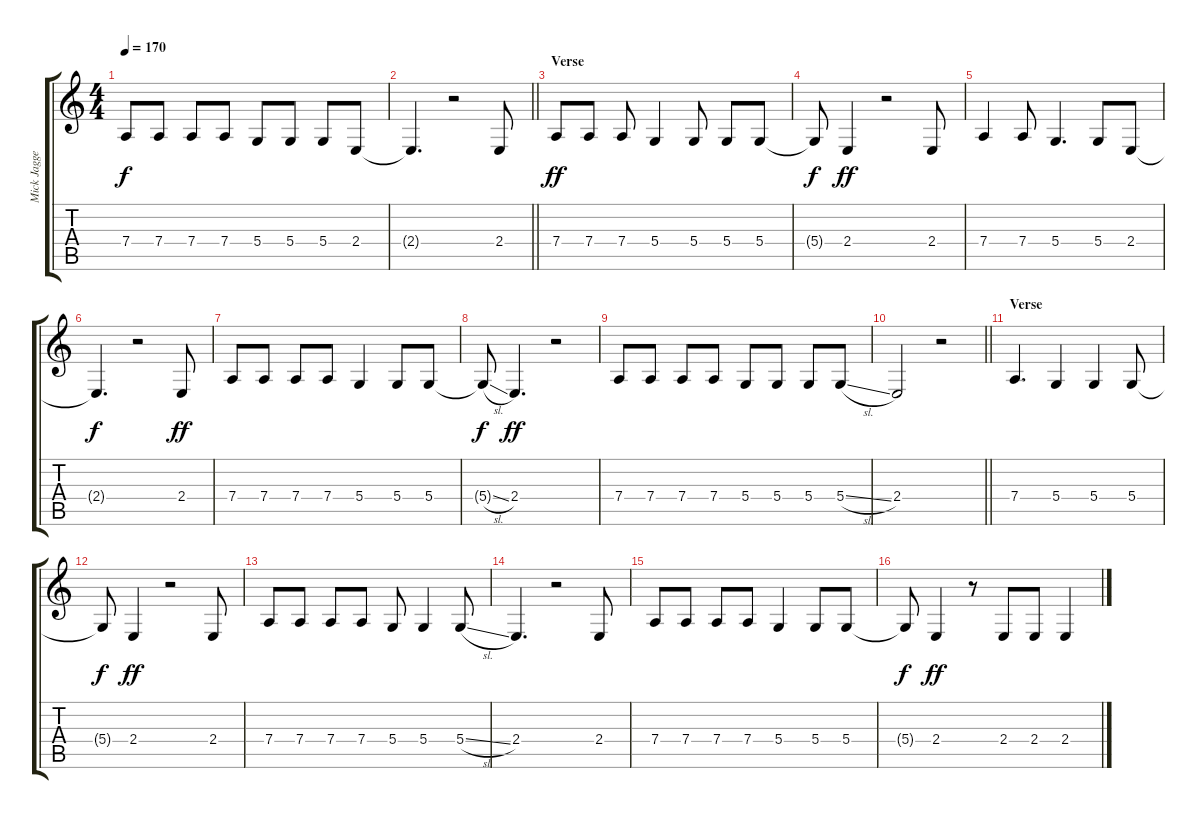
\track ("Mick Jagger" "Mick Jagge") {instrument trombone}
\staff {score tabs}
\tuning (E4 B3 G3 D3 A2 E2) {hide}
\ts (4 4)
\tempo 170
\clef g2
\ks c
7.4.8{dy f} 7.4.8 7.4.8 7.4.8 5.4.8 5.4.8 5.4.8 2.4.8 |
\barLineRight lightlight
2.4{t}.4{d} r.2 2.4.8 |
\section ("" "Verse")
7.4.8{dy ff} 7.4.8 7.4.8 5.4.4 5.4.8 5.4.8 5.4.8 |
5.4{t}.8{dy f} 2.4.4{dy ff} r.2 2.4.8 |
7.4.4 7.4.8 5.4.4{d} 5.4.8 2.4.8 |
2.4{t}.4{d dy f} r.2 2.4.8{dy ff} |
7.4.8 7.4.8 7.4.8 7.4.8 5.4.4 5.4.8 5.4.8 |
5.4{sl t}.8{dy f} 2.4.4{d dy ff} r.2 |
7.4.8 7.4.8 7.4.8 7.4.8 5.4.8 5.4.8 5.4.8 5.4{sl}.8 |
\barLineRight lightlight
2.4.2 r.2 |
\section ("" "Verse")
7.4.4{d} 5.4.4 5.4.4 5.4.8 |
5.4{t}.8{dy f} 2.4.4{dy ff} r.2 2.4.8 |
7.4.8 7.4.8 7.4.8 7.4.8 5.4.8 5.4.4 5.4{sl}.8 |
2.4.4{d} r.2 2.4.8 |
7.4.8 7.4.8 7.4.8 7.4.8 5.4.4 5.4.8 5.4.8 |
5.4{t}.8{dy f} 2.4.4{dy ff} r.8 2.4.8 2.4.8 2.4.4
